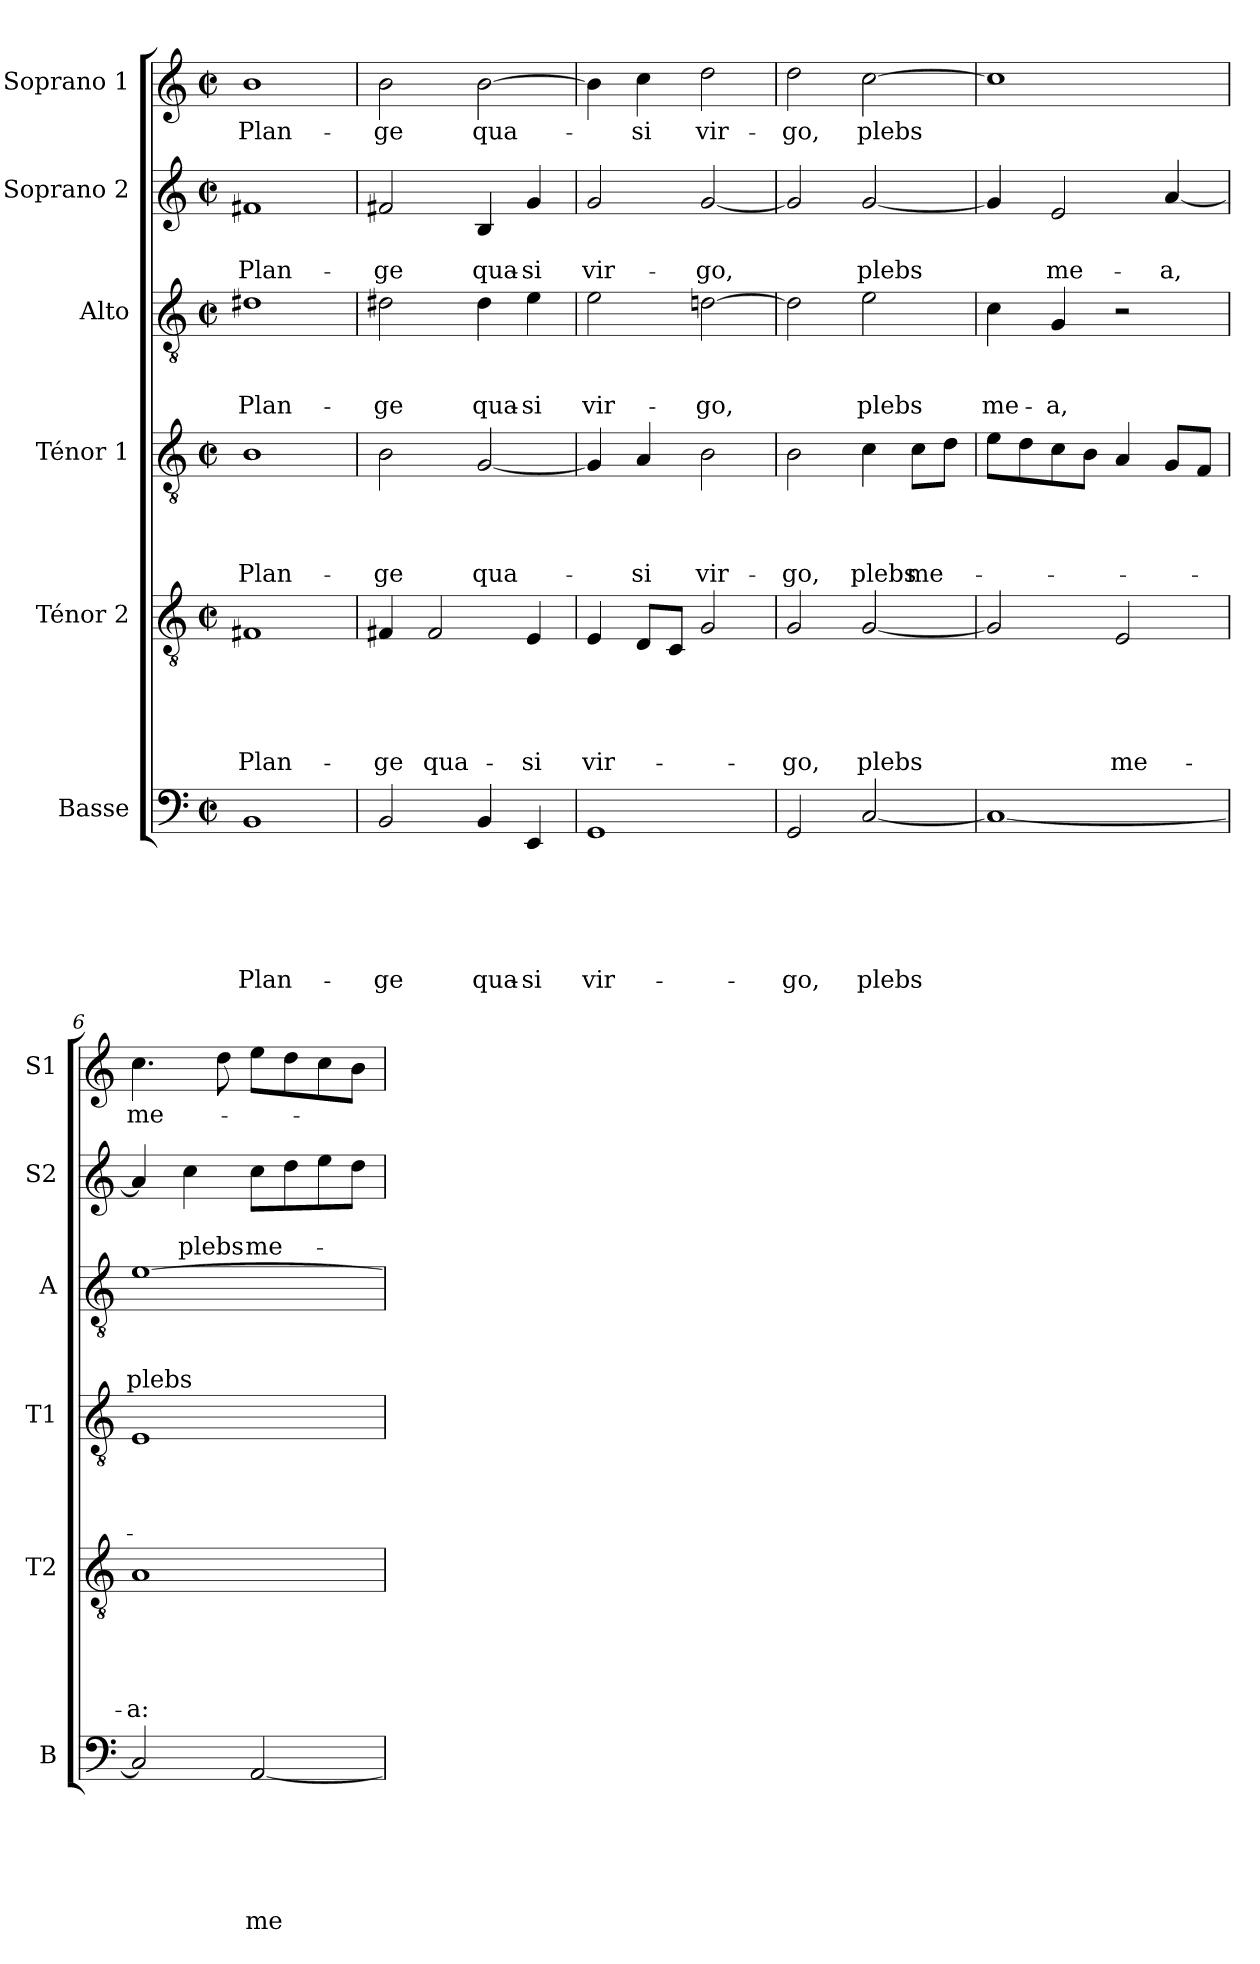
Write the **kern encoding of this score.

**kern	**text	**text	**text	**text	**text	**text	**kern	**text	**text	**text	**text	**text	**kern	**text	**text	**text	**text	**kern	**text	**text	**text	**kern	**text	**text	**kern	**text
*part6	*part6	*part6	*part6	*part6	*part6	*part6	*part5	*part5	*part5	*part5	*part5	*part5	*part4	*part4	*part4	*part4	*part4	*part3	*part3	*part3	*part3	*part2	*part2	*part2	*part1	*part1
*staff6	*staff6	*staff6	*staff6	*staff6	*staff6	*staff6	*staff5	*staff5	*staff5	*staff5	*staff5	*staff5	*staff4	*staff4	*staff4	*staff4	*staff4	*staff3	*staff3	*staff3	*staff3	*staff2	*staff2	*staff2	*staff1	*staff1
*I"Basse	*	*	*	*	*	*	*I"Ténor 2	*	*	*	*	*	*I"Ténor 1	*	*	*	*	*I"Alto	*	*	*	*I"Soprano 2	*	*	*I"Soprano 1	*
*I'B	*	*	*	*	*	*	*I'T2	*	*	*	*	*	*I'T1	*	*	*	*	*I'A	*	*	*	*I'S2	*	*	*I'S1	*
*clefF4	*	*	*	*	*	*	*clefGv2	*	*	*	*	*	*clefGv2	*	*	*	*	*clefGv2	*	*	*	*clefG2	*	*	*clefG2	*
*k[]	*	*	*	*	*	*	*k[]	*	*	*	*	*	*k[]	*	*	*	*	*k[]	*	*	*	*k[]	*	*	*k[]	*
*C:	*	*	*	*	*	*	*C:	*	*	*	*	*	*C:	*	*	*	*	*C:	*	*	*	*C:	*	*	*C:	*
*M2/2	*	*	*	*	*	*	*M2/2	*	*	*	*	*	*M2/2	*	*	*	*	*M2/2	*	*	*	*M2/2	*	*	*M2/2	*
*met(c|)	*	*	*	*	*	*	*met(c|)	*	*	*	*	*	*met(c|)	*	*	*	*	*met(c|)	*	*	*	*met(c|)	*	*	*met(c|)	*
=1	=1	=1	=1	=1	=1	=1	=1	=1	=1	=1	=1	=1	=1	=1	=1	=1	=1	=1	=1	=1	=1	=1	=1	=1	=1	=1
!	!	!	!	!	!	!LO:LY:b	!	!	!	!	!	!LO:LY:b	!	!	!	!	!LO:LY:b	!	!	!	!LO:LY:b	!	!	!LO:LY:b	!	!LO:LY:b
1BB	.	.	.	.	.	Plan-	1F#X	.	.	.	.	Plan-	1B	.	.	.	Plan-	1d#X	.	.	Plan-	1f#X	.	Plan-	1b	Plan-
=2	=2	=2	=2	=2	=2	=2	=2	=2	=2	=2	=2	=2	=2	=2	=2	=2	=2	=2	=2	=2	=2	=2	=2	=2	=2	=2
!	!	!	!	!	!	!LO:LY:b	!	!	!	!	!	!LO:LY:b	!	!	!	!	!LO:LY:b	!	!	!	!LO:LY:b	!	!	!LO:LY:b	!	!LO:LY:b
2BB/	.	.	.	.	.	-ge	4F#X/	.	.	.	.	-ge	2B\	.	.	.	-ge	2d#X\	.	.	-ge	2f#X/	.	-ge	2b\	-ge
!	!	!	!	!	!	!	!	!	!	!	!	!LO:LY:b	!	!	!	!	!	!	!	!	!	!	!	!	!	!
.	.	.	.	.	.	.	2F#/	.	.	.	.	qua-	.	.	.	.	.	.	.	.	.	.	.	.	.	.
!	!	!	!	!	!	!LO:LY:b	!	!	!	!	!	!	!	!	!	!	!LO:LY:b	!	!	!	!LO:LY:b	!	!	!LO:LY:b	!	!LO:LY:b
4BB/	.	.	.	.	.	qua-	.	.	.	.	.	.	[2G/	.	.	.	qua-	4d#\	.	.	qua-	4B/	.	qua-	[2b\	qua-
!	!	!	!	!	!	!LO:LY:b	!	!	!	!	!	!LO:LY:b	!	!	!	!	!	!	!	!	!LO:LY:b	!	!	!LO:LY:b	!	!
4EE/	.	.	.	.	.	-si	4E/	.	.	.	.	-si	.	.	.	.	.	4e\	.	.	-si	4g/	.	-si	.	.
=3	=3	=3	=3	=3	=3	=3	=3	=3	=3	=3	=3	=3	=3	=3	=3	=3	=3	=3	=3	=3	=3	=3	=3	=3	=3	=3
!	!	!	!	!	!	!LO:LY:b	!	!	!	!	!	!LO:LY:b	!	!	!	!	!	!	!	!	!LO:LY:b	!	!	!LO:LY:b	!	!
1GG	.	.	.	.	.	vir-	4E/	.	.	.	.	vir-	4G/]	.	.	.	.	2e\	.	.	vir-	2g/	.	vir-	4b\]	.
!	!	!	!	!	!	!	!	!	!	!	!	!	!	!	!	!	!LO:LY:b	!	!	!	!	!	!	!	!	!LO:LY:b
.	.	.	.	.	.	.	8D/L	.	.	.	.	.	4A/	.	.	.	-si	.	.	.	.	.	.	.	4cc\	-si
.	.	.	.	.	.	.	8C/J	.	.	.	.	.	.	.	.	.	.	.	.	.	.	.	.	.	.	.
!	!	!	!	!	!	!	!	!	!	!	!	!	!	!	!	!	!LO:LY:b	!	!	!	!LO:LY:b	!	!	!LO:LY:b	!	!LO:LY:b
.	.	.	.	.	.	.	2G/	.	.	.	.	.	2B\	.	.	.	vir-	[2dn\	.	.	-go,	[2g/	.	-go,	2dd\	vir-
=4	=4	=4	=4	=4	=4	=4	=4	=4	=4	=4	=4	=4	=4	=4	=4	=4	=4	=4	=4	=4	=4	=4	=4	=4	=4	=4
!	!	!	!	!	!	!LO:LY:b	!	!	!	!	!	!LO:LY:b	!	!	!	!	!LO:LY:b	!	!	!	!	!	!	!	!	!LO:LY:b
2GG/	.	.	.	.	.	-go,	2G/	.	.	.	.	-go,	2B\	.	.	.	-go,	2d\]	.	.	.	2g/]	.	.	2dd\	-go,
!	!	!	!	!	!	!LO:LY:b	!	!	!	!	!	!LO:LY:b	!	!	!	!	!LO:LY:b	!	!	!	!LO:LY:b	!	!	!LO:LY:b	!	!LO:LY:b
[2C/	.	.	.	.	.	plebs	[2G/	.	.	.	.	plebs	4c\	.	.	.	plebs	2e\	.	.	plebs	[2g/	.	plebs	[2cc\	plebs
!	!	!	!	!	!	!	!	!	!	!	!	!	!	!	!	!	!LO:LY:b	!	!	!	!	!	!	!	!	!
.	.	.	.	.	.	.	.	.	.	.	.	.	8c\L	.	.	.	me-	.	.	.	.	.	.	.	.	.
.	.	.	.	.	.	.	.	.	.	.	.	.	8d\J	.	.	.	.	.	.	.	.	.	.	.	.	.
=5	=5	=5	=5	=5	=5	=5	=5	=5	=5	=5	=5	=5	=5	=5	=5	=5	=5	=5	=5	=5	=5	=5	=5	=5	=5	=5
!	!	!	!	!	!	!	!	!	!	!	!	!	!	!	!	!	!	!	!	!	!LO:LY:b	!	!	!	!	!
1C_	.	.	.	.	.	.	2G/]	.	.	.	.	.	8e\L	.	.	.	.	4c\	.	.	me-	4g/]	.	.	1cc]	.
.	.	.	.	.	.	.	.	.	.	.	.	.	8d\	.	.	.	.	.	.	.	.	.	.	.	.	.
!	!	!	!	!	!	!	!	!	!	!	!	!	!	!	!	!	!	!	!	!	!LO:LY:b	!	!	!LO:LY:b	!	!
.	.	.	.	.	.	.	.	.	.	.	.	.	8c\	.	.	.	.	4G/	.	.	-a,	2e/	.	me-	.	.
.	.	.	.	.	.	.	.	.	.	.	.	.	8B\J	.	.	.	.	.	.	.	.	.	.	.	.	.
!	!	!	!	!	!	!	!	!	!	!	!	!LO:LY:b	!	!	!	!	!	!	!	!	!	!	!	!	!	!
.	.	.	.	.	.	.	2E/	.	.	.	.	me-	4A/	.	.	.	.	2r	.	.	.	.	.	.	.	.
!	!	!	!	!	!	!	!	!	!	!	!	!	!	!	!	!	!	!	!	!	!	!	!	!LO:LY:b	!	!
.	.	.	.	.	.	.	.	.	.	.	.	.	8G/L	.	.	.	.	.	.	.	.	[4a/	.	-a,	.	.
.	.	.	.	.	.	.	.	.	.	.	.	.	8F/J	.	.	.	.	.	.	.	.	.	.	.	.	.
=6	=6	=6	=6	=6	=6	=6	=6	=6	=6	=6	=6	=6	=6	=6	=6	=6	=6	=6	=6	=6	=6	=6	=6	=6	=6	=6
!	!	!	!	!	!	!	!	!	!	!	!	!LO:LY:b	!	!	!	!	!	!	!	!	!LO:LY:b	!	!	!	!	!LO:LY:b
2C/]	.	.	.	.	.	.	1A	.	.	.	.	-a:	1E	.	.	.	.	[1e	.	.	plebs	4a/]	.	.	4.cc\	me-
!	!	!	!	!	!	!	!	!	!	!	!	!	!	!	!	!	!	!	!	!	!	!	!	!LO:LY:b	!	!
.	.	.	.	.	.	.	.	.	.	.	.	.	.	.	.	.	.	.	.	.	.	4cc\	.	plebs	.	.
.	.	.	.	.	.	.	.	.	.	.	.	.	.	.	.	.	.	.	.	.	.	.	.	.	8dd\	.
!	!	!	!	!	!	!LO:LY:b	!	!	!	!	!	!	!	!	!	!	!	!	!	!	!	!	!	!LO:LY:b	!	!
[2AA/	.	.	.	.	.	me-	.	.	.	.	.	.	.	.	.	.	.	.	.	.	.	8cc\L	.	me-	8ee\L	.
.	.	.	.	.	.	.	.	.	.	.	.	.	.	.	.	.	.	.	.	.	.	8dd\	.	.	8dd\	.
.	.	.	.	.	.	.	.	.	.	.	.	.	.	.	.	.	.	.	.	.	.	8ee\	.	.	8cc\	.
.	.	.	.	.	.	.	.	.	.	.	.	.	.	.	.	.	.	.	.	.	.	8dd\J	.	.	8b\J	.
=	=	=	=	=	=	=	=	=	=	=	=	=	=	=	=	=	=	=	=	=	=	=	=	=	=	=
*-	*-	*-	*-	*-	*-	*-	*-	*-	*-	*-	*-	*-	*-	*-	*-	*-	*-	*-	*-	*-	*-	*-	*-	*-	*-	*-
